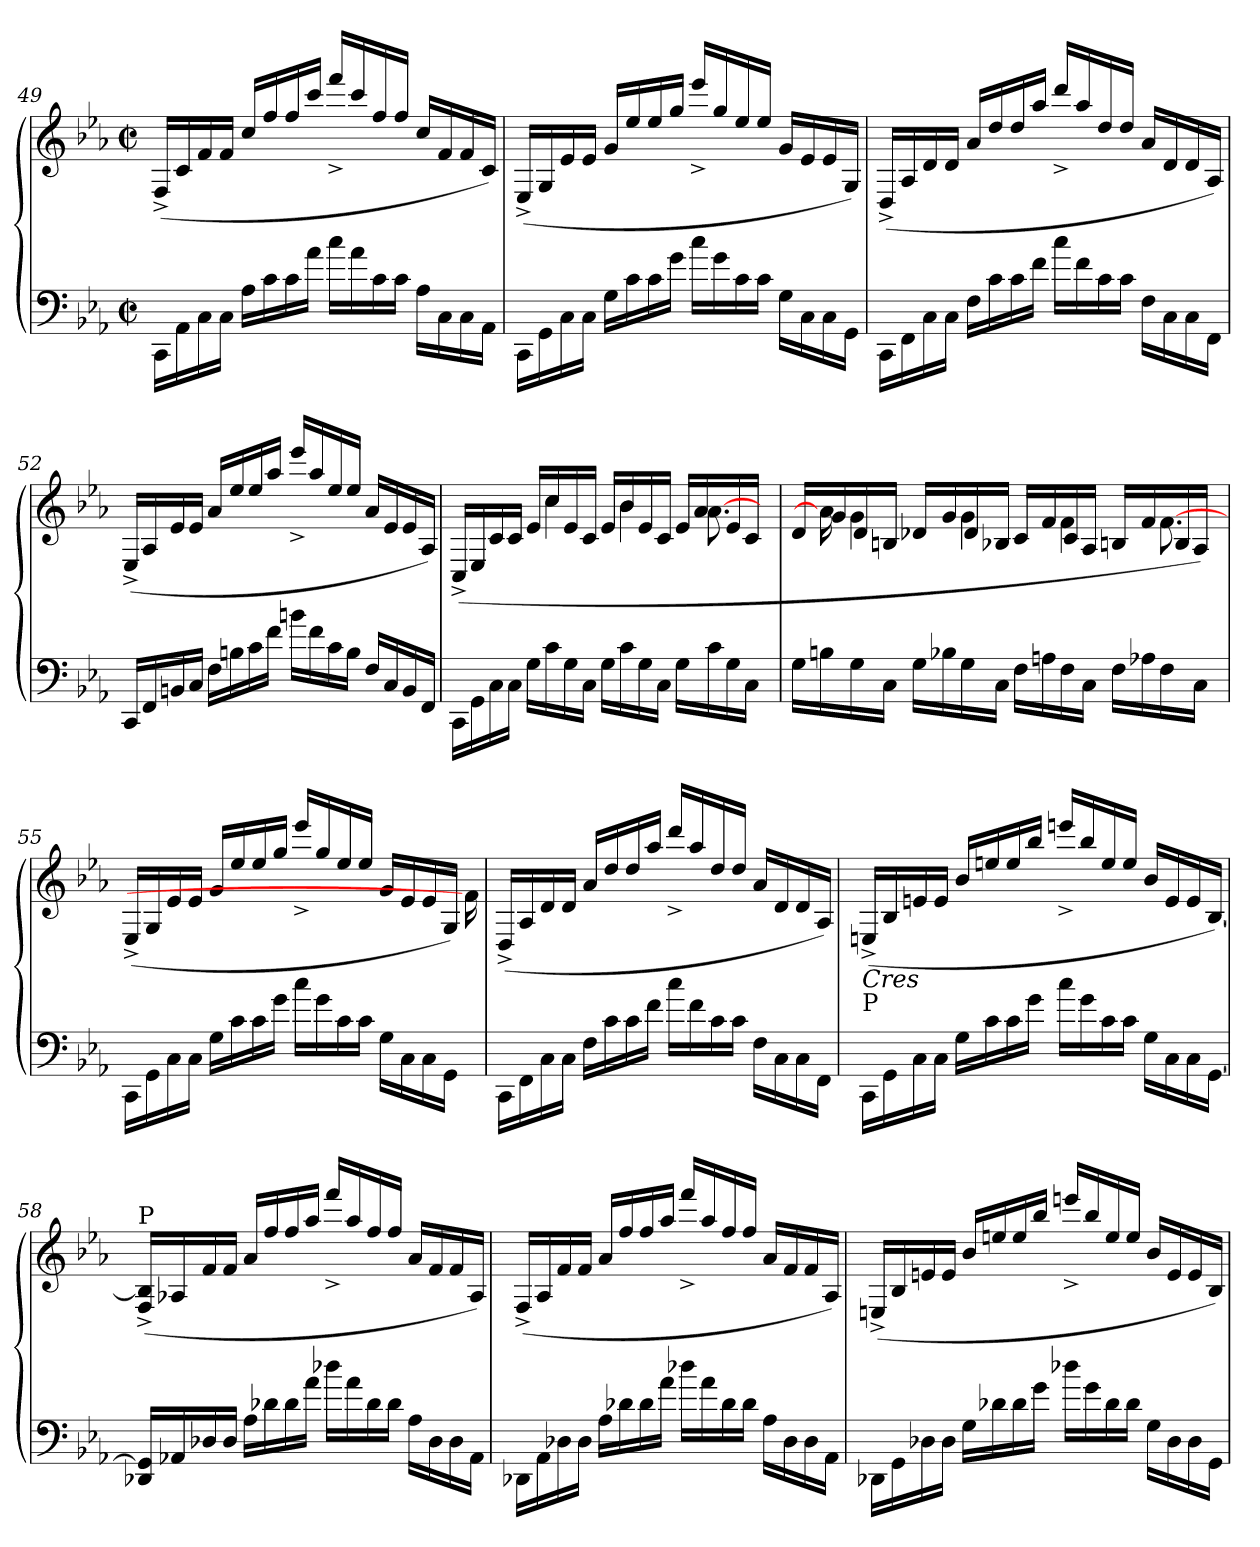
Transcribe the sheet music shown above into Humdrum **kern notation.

**kern	**kern
*part1	*part1
*staff2	*staff1
*clefF4	*clefG2
*k[b-e-a-]	*k[b-e-a-]
*c:	*c:
*M2/2	*M2/2
*met(c|)	*met(c|)
=49	=49
*	*^
16CC\LL	1ryy	(>16F^/LL
16AA-\	.	16c/
16C\	.	16f/
16C\JJ	.	16f/JJ
16A-\LL	.	16cc/LL
16c\	.	16ff/
16c\	.	16ff/
16a-\JJ	.	16ccc/JJ
16cc\LL	.	16fff^/LL
16a-\	.	16ccc/
16c\	.	16ff/
16c\JJ	.	16ff/JJ
16A-\LL	.	16cc/LL
16C\	.	16f/
16C\	.	16f/
16AA-\JJ	.	16c/JJ)
!!LO:PB:g=z	!!
=50	=50	=50
16CC\LL	1ryy	(>16E-^/LL
16GG\	.	16G/
16C\	.	16e-/
16C\JJ	.	16e-/JJ
16G\LL	.	16g/LL
16c\	.	16ee-/
16c\	.	16ee-/
16g\JJ	.	16gg/JJ
16cc\LL	.	16eee-^/LL
16g\	.	16gg/
16c\	.	16ee-/
16c\JJ	.	16ee-/JJ
16G\LL	.	16g/LL
16C\	.	16e-/
16C\	.	16e-/
16GG\JJ	.	16G/JJ)
=51	=51	=51
16CC\LL	1ryy	(>16D^/LL
16FF\	.	16A-/
16C\	.	16d/
16C\JJ	.	16d/JJ
16F\LL	.	16a-/LL
16c\	.	16dd/
16c\	.	16dd/
16f\JJ	.	16aa-/JJ
16cc\LL	.	16ddd^/LL
16f\	.	16aa-/
16c\	.	16dd/
16c\JJ	.	16dd/JJ
16F\LL	.	16a-/LL
16C\	.	16d/
16C\	.	16d/
16FF\JJ	.	16A-/JJ)
!!LO:LB:g=z	!!
=52	=52	=52
16CC/LL	1ryy	(>16E-^/LL
16FF/	.	16A-/
16BBn/	.	16e-/
16C/JJ	.	16e-/JJ
16F\LL	.	16a-/LL
16Bn\	.	16ee-/
16c\	.	16ee-/
16f\JJ	.	16aa-/JJ
16bn\LL	.	16eee-^/LL
16f\	.	16aa-/
16c\	.	16ee-/
16B\JJ	.	16ee-/JJ
16F/LL	.	16a-/LL
16C/	.	16e-/
16BB/	.	16e-/
16FF/JJ	.	16A-/JJ)
=53	=53	=53
16CC\LL	4ryy	(>16C^/LL
16GG\	.	16E-/
16C\	.	16c/
16C\JJ	.	16c/JJ
16G\LL	16ryy	16e-/LL
16c\	4cc\	16cc/
16G\	.	16e-/
16C\JJ	.	16c/JJ
16G\LL	.	16e-/LL
16c\	4b-\	16b-/
16G\	.	16e-/
16C\JJ	.	16c/JJ
16G\LL	.	16e-/LL
16c\	[8.a-\	16a-/
16G\	.	16e-/
16C\JJ	.	16c/JJ
16ryy	16ryy	16ryy
!!LO:LB:g=z	!!
=54	=54	=54
16G\LL	16ryy	16d/LL
16Bn\	16a-\]	16g/
16G\	4g\	16d/
16C\JJ	.	16Bn/JJ
16G\LL	.	16d-X/LL
16B-X\	.	16g/
16G\	4g\	16d-/
16C\JJ	.	16B-X/JJ
16F\LL	.	16c/LL
16An\	.	16f/
16F\	4f\	16c/
16C\JJ	.	16A-/JJ
16F\LL	.	16Bn/LL
16A-X\	.	16f/
16F\	[8.f\	16B/
16C\JJ	.	16A-/JJ)
16ryy	.	16ryy
=55	=55	=55
16CC\LL	1ryy	(>16E-^/LL
16GG\	.	16G/
16C\	.	16e-/
16C\JJ	.	16e-/JJ
16G\LL	.	16g/LL
16c\	.	16ee-/
16c\	.	16ee-/
16g\JJ	.	16gg/JJ
16cc\LL	.	16eee-^/LL
16g\	.	16gg/
16c\	.	16ee-/
16c\JJ	.	16ee-/JJ
16G\LL	.	16g/LL
16C\	.	16e-/
16C\	.	16e-/
16GG\JJ	.	16G/JJ)
16ryy	16f\]	16ryy
!!LO:LB:g=z	!!
=56	=56	=56
16CC\LL	1ryy	(>16D^/LL
16FF\	.	16A-/
16C\	.	16d/
16C\JJ	.	16d/JJ
16F\LL	.	16a-/LL
16c\	.	16dd/
16c\	.	16dd/
16f\JJ	.	16aa-/JJ
16cc\LL	.	16ddd^/LL
16f\	.	16aa-/
16c\	.	16dd/
16c\JJ	.	16dd/JJ
16F\LL	.	16a-/LL
16C\	.	16d/
16C\	.	16d/
16FF\JJ	.	16A-/JJ)
=57	=57	=57
!	!LO:TX:b:i:t=Cres	!
!	!LO:TX:b:t=P	!
16CC\LL	1ryy	(>16En^/LL
16GG\	.	16B-/
16C\	.	16en/
16C\JJ	.	16e/JJ
16G\LL	.	16b-/LL
16c\	.	16een/
16c\	.	16ee/
16g\JJ	.	16bb-/JJ
16cc\LL	.	16eeen^/LL
16g\	.	16bb-/
16c\	.	16ee/
16c\JJ	.	16ee/JJ
16G\LL	.	16b-/LL
16C\	.	16e/
16C\	.	16e/
[16GG\JJ	.	[16B-/JJ)
!!LO:LB:g=z	!!
=58	=58	=58
!	!LO:TX:a:t=P	!
16DD-X/ 16GG/]LL	1ryy	(>16F/^ 16B-/]^LL
16AA-X/	.	16A-X/
16D-X/	.	16f/
16D-/JJ	.	16f/JJ
16A-\LL	.	16a-/LL
16d-X\	.	16ff/
16d-\	.	16ff/
16a-\JJ	.	16aa-/JJ
16dd-X\LL	.	16fff^/LL
16a-\	.	16aa-/
16d-\	.	16ff/
16d-\JJ	.	16ff/JJ
16A-\LL	.	16a-/LL
16D-\	.	16f/
16D-\	.	16f/
16AA-\JJ	.	16A-/JJ)
=59	=59	=59
16DD-X\LL	1ryy	(>16F^/LL
16AA-\	.	16A-/
16D-X\	.	16f/
16D-\JJ	.	16f/JJ
16A-\LL	.	16a-/LL
16d-X\	.	16ff/
16d-\	.	16ff/
16a-\JJ	.	16aa-/JJ
16dd-X\LL	.	16fff^/LL
16a-\	.	16aa-/
16d-\	.	16ff/
16d-\JJ	.	16ff/JJ
16A-\LL	.	16a-/LL
16D-\	.	16f/
16D-\	.	16f/
16AA-\JJ	.	16A-/JJ)
!!LO:PB:g=z	!!
=60	=60	=60
16DD-X\LL	1ryy	(>16En^/LL
16GG\	.	16B-/
16D-X\	.	16en/
16D-\JJ	.	16e/JJ
16G\LL	.	16b-/LL
16d-X\	.	16een/
16d-\	.	16ee/
16g\JJ	.	16bb-/JJ
16dd-X\LL	.	16eeen^/LL
16g\	.	16bb-/
16d-\	.	16ee/
16d-\JJ	.	16ee/JJ
16G\LL	.	16b-/LL
16D-\	.	16e/
16D-\	.	16e/
16GG\JJ	.	16B-/JJ)
*	*v	*v
=	=
*-	*-
